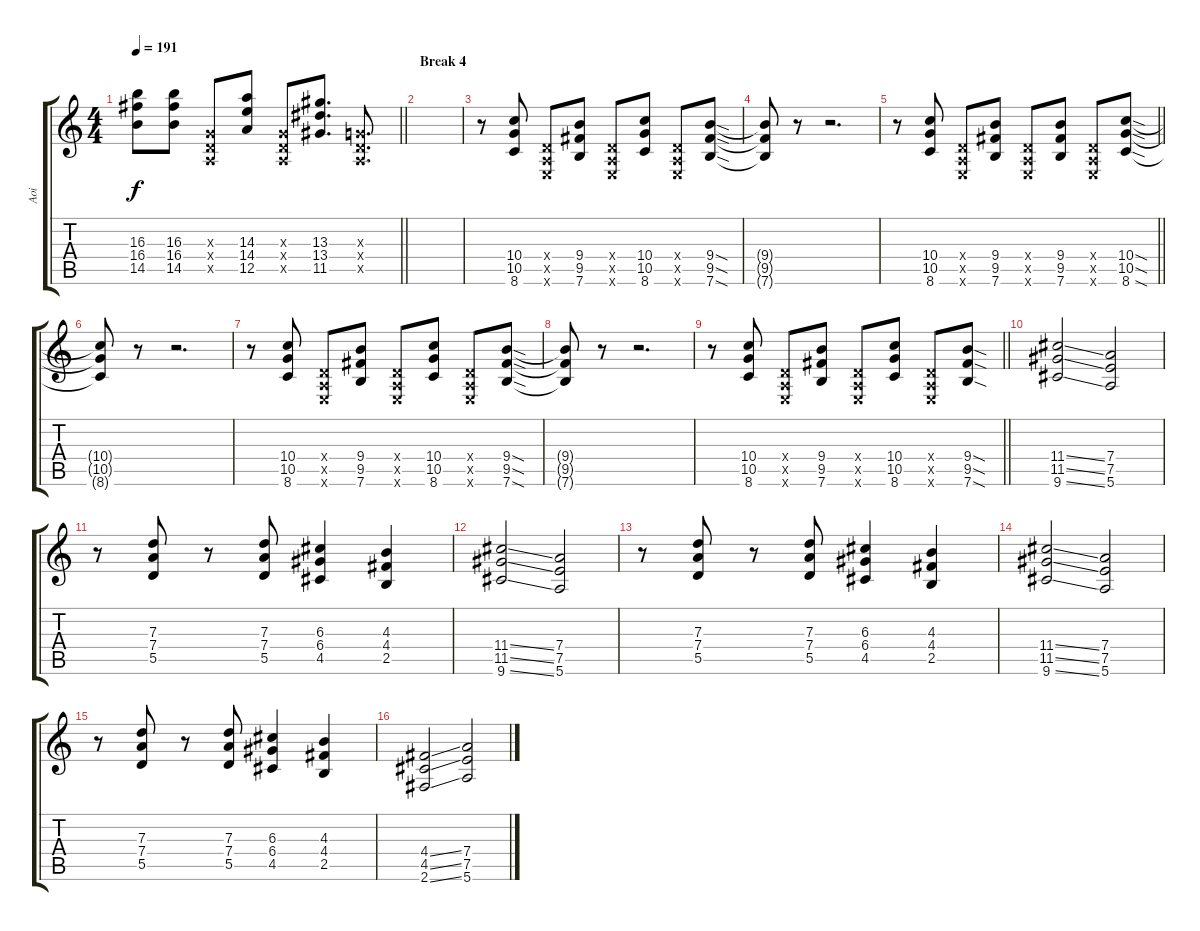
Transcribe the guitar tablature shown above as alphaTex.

\track ("Aoi" "Aoi") {instrument distortionguitar}
\staff {score tabs}
\tuning (E4 B3 G3 D3 A2 E2) {hide}
\ts (4 4)
\tempo 191
\clef g2
\barLineRight lightlight
\ks c
(16.3 16.4 14.5).8{dy f} (16.3 16.4 14.5).8 (0.3{x} 0.4{x} 0.5{x}).8 (14.3 14.4 12.5).8 (0.3{x} 0.4{x} 0.5{x}).8 (13.3 13.4 11.5).8{d} (0.3{x} 0.4{x} 0.5{x}).8{d} |
\section ("" "Break 4")
|
r.8 (10.4 10.5 8.6).8 (0.4{x} 0.5{x} 0.6{x}).8 (9.4 9.5 7.6).8 (0.4{x} 0.5{x} 0.6{x}).8 (10.4 10.5 8.6).8 (0.4{x} 0.5{x} 0.6{x}).8 (9.4{sod} 9.5{sod} 7.6{sod}).8 |
(9.4{t} 9.5{t} 7.6{t}).8 r.8 r.2{d} |
\barLineRight lightlight
r.8 (10.4 10.5 8.6).8 (0.4{x} 0.5{x} 0.6{x}).8 (9.4 9.5 7.6).8 (0.4{x} 0.5{x} 0.6{x}).8 (9.4 9.5 7.6).8 (0.4{x} 0.5{x} 0.6{x}).8 (10.4{sod} 10.5{sod} 8.6{sod}).8 |
(10.4{t} 10.5{t} 8.6{t}).8 r.8 r.2{d} |
r.8 (10.4 10.5 8.6).8 (0.4{x} 0.5{x} 0.6{x}).8 (9.4 9.5 7.6).8 (0.4{x} 0.5{x} 0.6{x}).8 (10.4 10.5 8.6).8 (0.4{x} 0.5{x} 0.6{x}).8 (9.4{sod} 9.5{sod} 7.6{sod}).8 |
(9.4{t} 9.5{t} 7.6{t}).8 r.8 r.2{d} |
\barLineRight lightlight
r.8 (10.4 10.5 8.6).8 (0.4{x} 0.5{x} 0.6{x}).8 (9.4 9.5 7.6).8 (0.4{x} 0.5{x} 0.6{x}).8 (10.4 10.5 8.6).8 (0.4{x} 0.5{x} 0.6{x}).8 (9.4{sod} 9.5{sod} 7.6{sod}).8 |
\section ("" "")
(11.4{ss} 11.5{ss} 9.6{ss}).2 (7.4 7.5 5.6).2 |
r.8 (7.3 7.4 5.5).8 r.8 (7.3 7.4 5.5).8 (6.3 6.4 4.5).4 (4.3 4.4 2.5).4 |
(11.4{ss} 11.5{ss} 9.6{ss}).2 (7.4 7.5 5.6).2 |
r.8 (7.3 7.4 5.5).8 r.8 (7.3 7.4 5.5).8 (6.3 6.4 4.5).4 (4.3 4.4 2.5).4 |
(11.4{ss} 11.5{ss} 9.6{ss}).2 (7.4 7.5 5.6).2 |
r.8 (7.3 7.4 5.5).8 r.8 (7.3 7.4 5.5).8 (6.3 6.4 4.5).4 (4.3 4.4 2.5).4 |
(4.4{ss} 4.5{ss} 2.6{ss}).2 (7.4 7.5 5.6).2
